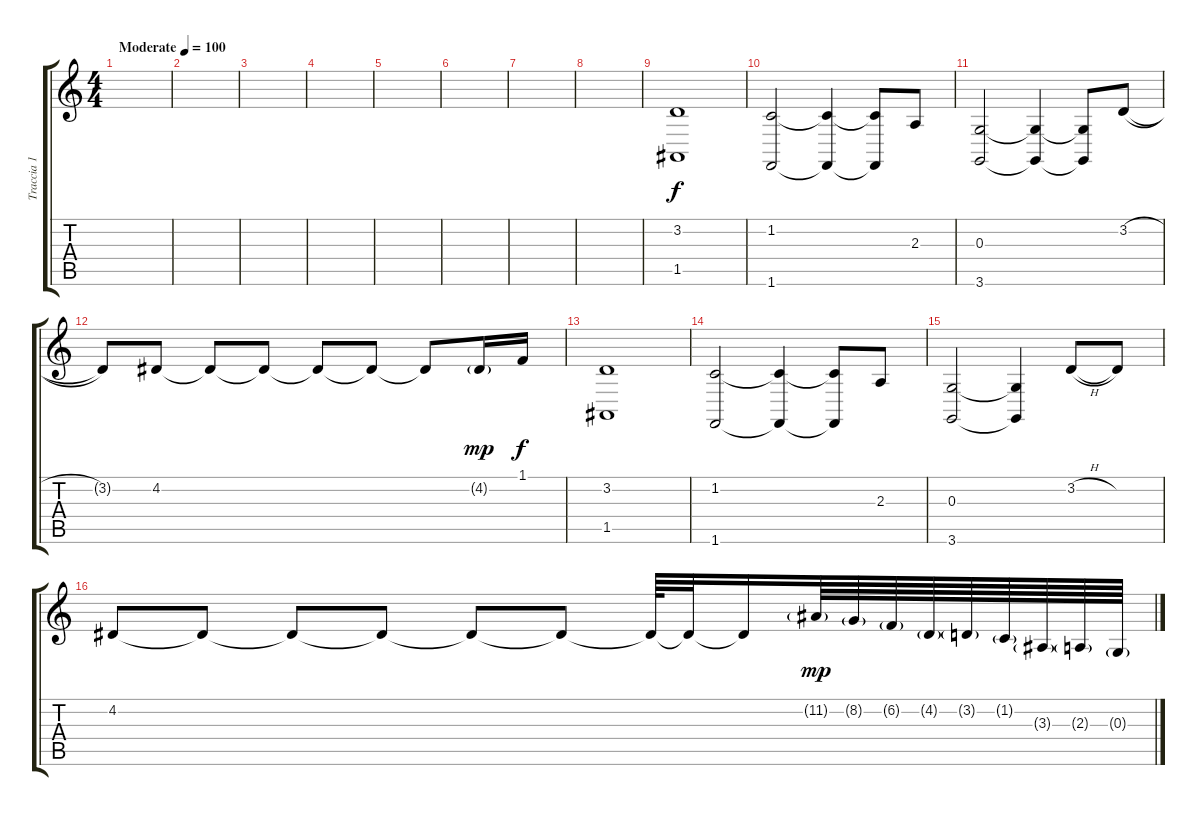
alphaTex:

\track ("Traccia 1" "Traccia 1") {instrument acousticgrandpiano}
\staff {score tabs}
\tuning (E4 B3 G3 D3 A2 E2) {hide}
\ts (4 4)
\tempo (100 "Moderate")
\clef g2
\ks c
|
|
|
|
|
|
|
|
(3.2 1.5).1 |
(1.2 1.6).2 (1.2{t} 1.6{t}).4 (1.2{t} 1.6{t}).8 2.3.8 |
(0.3 3.6).2 (0.3{t} 3.6{t}).4 (0.3{t} 3.6{t}).8 3.2{h}.8 |
3.2{t}.8 4.2.8 4.2{t}.8 4.2{t}.8 4.2{t}.8 4.2{t}.8 4.2{t}.8 4.2{g}.16{dy mp} 1.1.16{dy f} |
(3.2 1.5).1 |
(1.2 1.6).2 (1.2{t} 1.6{t}).4 (1.2{t} 1.6{t}).8 2.3.8 |
(0.3 3.6).2 (0.3{t} 3.6{t}).4 3.2{h}.8 3.2{t}.8 |
4.2.8 4.2{t}.8 4.2{t}.8 4.2{t}.8 4.2{t}.8 4.2{t}.8 4.2{t}.64 4.2{t}.32 4.2{t}.16 11.2{g}.64{dy mp} 8.2{g}.64 6.2{g}.64 4.2{g}.64 3.2{g}.64 1.2{g}.64 3.3{g}.64 2.3{g}.64 0.3{g}.64
